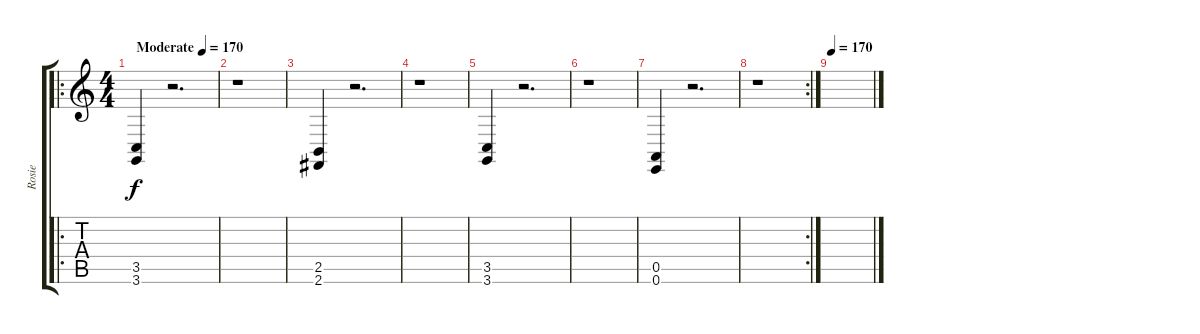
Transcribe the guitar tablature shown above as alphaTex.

\track ("Rosie" "Rosie") {instrument synthstrings1}
\staff {score tabs}
\tuning (E4 B3 G3 D3 A2 E2) {hide}
\ro
\ts (4 4)
\tempo (170 "Moderate")
\tempo 150
\tempo (170 "Moderate")
\clef g2
\ks c
(3.5 3.6).4{dy f instrument synthstrings1} r.2{d} |
r.1 |
(2.5 2.6).4 r.2{d} |
r.1 |
(3.5 3.6).4 r.2{d} |
r.1 |
(0.5 0.6).4 r.2{d} |
\rc 2
r.1 |
\tempo 170
